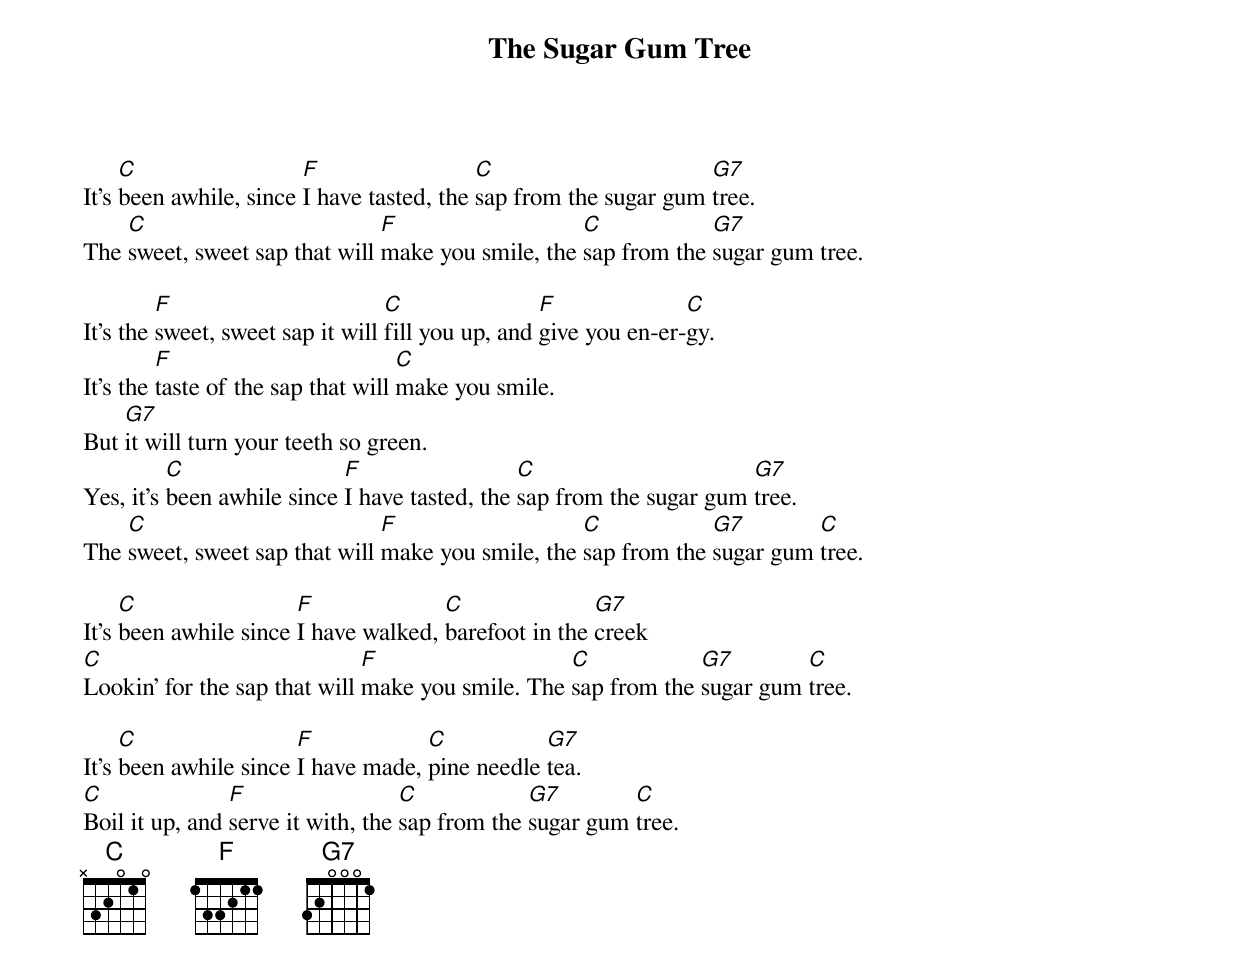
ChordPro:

{title:The Sugar Gum Tree}
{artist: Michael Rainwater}
{!Copyright:(c) Michael Rainwater}
{!Year:1980}

{!Start_of_part:Verse 1}
It's [C]been awhile, since [F]I have tasted, the [C]sap from the sugar gum [G7]tree.
The [C]sweet, sweet sap that will [F]make you smile, the [C]sap from the [G7]sugar gum tree.
{!End_of_part}

{!Start_of_part:Refrain}
It's the [F]sweet, sweet sap it will [C]fill you up, and [F]give you en-er-[C]gy.
It's the [F]taste of the sap that will [C]make you smile.
But [G7]it will turn your teeth so green.
Yes, it's [C]been awhile since [F]I have tasted, the [C]sap from the sugar gum [G7]tree.
The [C]sweet, sweet sap that will [F]make you smile, the [C]sap from the [G7]sugar gum [C]tree.
{!End_of_part}

{!Start_of_part:Verse 2}
It's [C]been awhile since [F]I have walked, [C]barefoot in the [G7]creek
[C]Lookin' for the sap that will [F]make you smile. The [C]sap from the [G7]sugar gum [C]tree.
{!End_of_part}

{!Start_of_part:Verse 3}
It's [C]been awhile since [F]I have made, [C]pine needle [G7]tea.
[C]Boil it up, and [F]serve it with, the [C]sap from the [G7]sugar gum [C]tree.
{!End_of_part}
